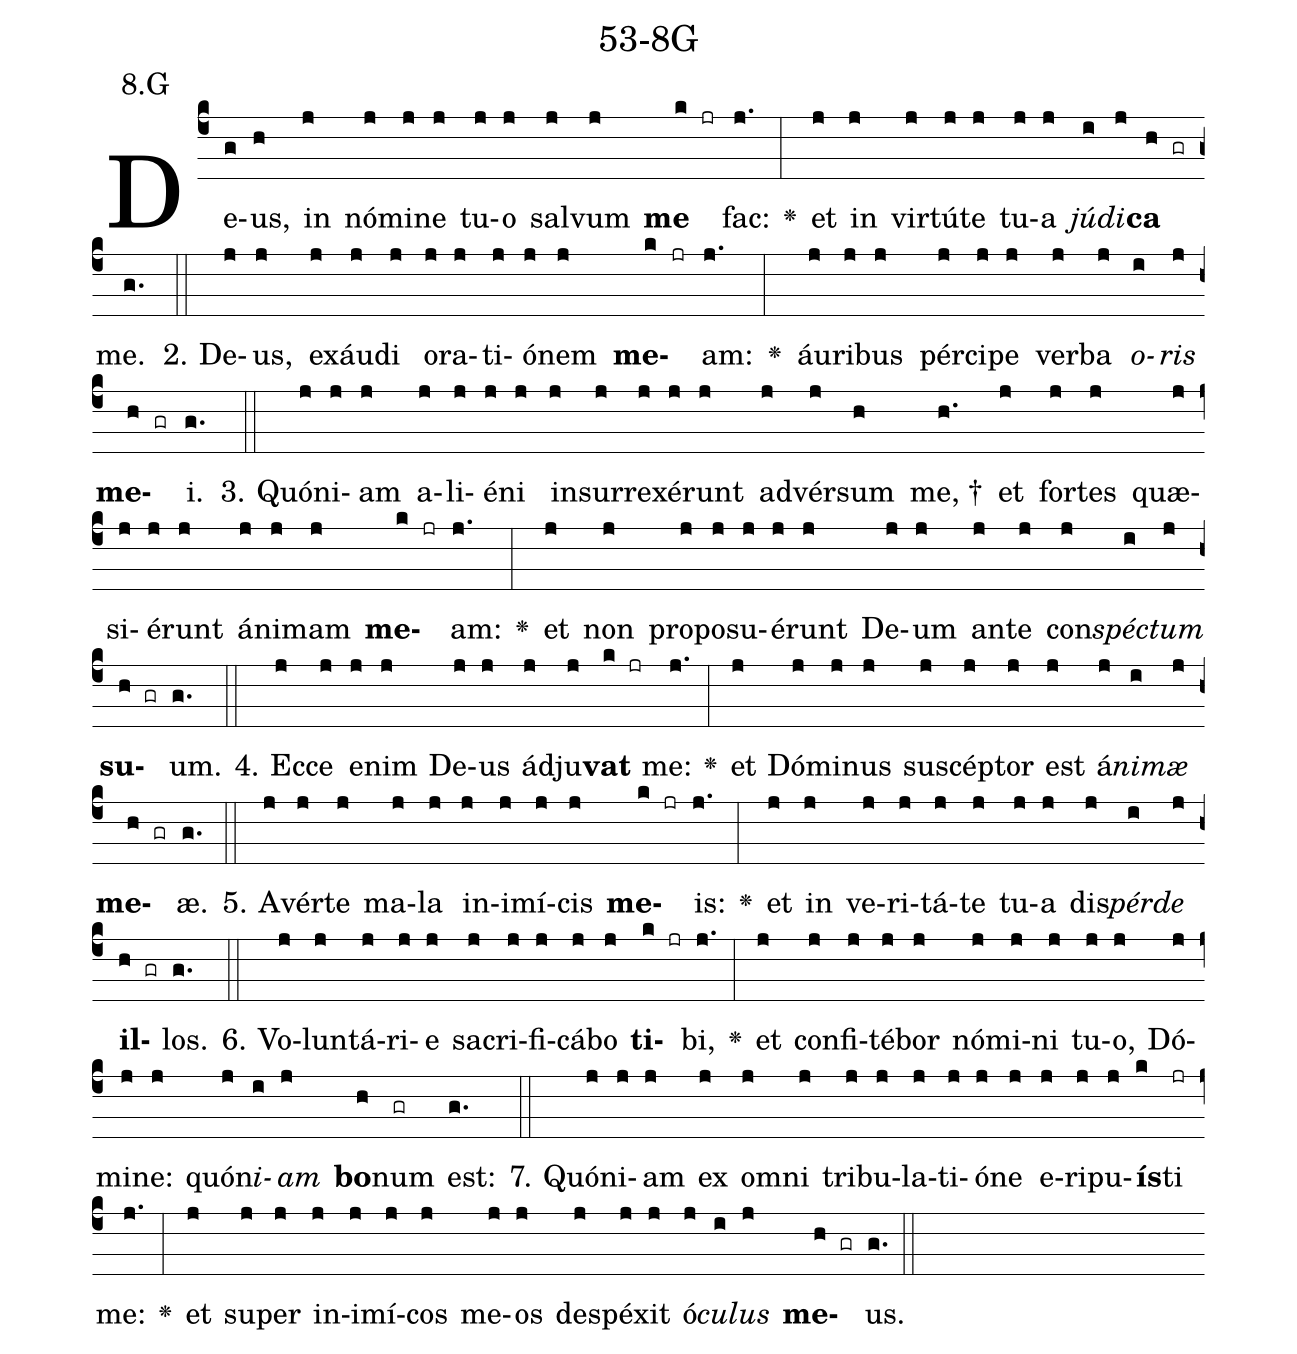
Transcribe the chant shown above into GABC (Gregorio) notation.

name: 53-8G;
annotation: 8.G;
%%
(c4)De(g)us,(h) in(j) nó(j)mi(j)ne(j) tu(j)o(j) sal(j)vum(j) <b>me</b>(k jr) fac:(j.) <v>\greheightstar</v>(:) et(j) in(j) vir(j)tú(j)te(j) tu(j)a(j) <i>jú</i>(i)<i>di</i>(j)<b>ca</b>(h gr) me.(g.) (::)
2. De(j)us,(j) ex(j)áu(j)di(j) o(j)ra(j)ti(j)ó(j)nem(j) <b>me</b>(k jr)am:(j.) <v>\greheightstar</v>(:) áu(j)ri(j)bus(j) pér(j)ci(j)pe(j) ver(j)ba(j) <i>o</i>(i)<i>ris</i>(j) <b>me</b>(h gr)i.(g.) (::)
3. Quón(j)i(j)am(j) a(j)li(j)é(j)ni(j) in(j)sur(j)re(j)xé(j)runt(j) ad(j)vér(j)sum(h) me, †(h.) et(j) for(j)tes(j) quæ(j)si(j)é(j)runt(j) á(j)ni(j)mam(j) <b>me</b>(k jr)am:(j.) <v>\greheightstar</v>(:) et(j) non(j) pro(j)po(j)su(j)é(j)runt(j) De(j)um(j) an(j)te(j) con(j)<i>spéc</i>(i)<i>tum</i>(j) <b>su</b>(h gr)um.(g.) (::)
4. Ec(j)ce(j) e(j)nim(j) De(j)us(j) ád(j)ju(j)<b>vat</b>(k jr) me:(j.) <v>\greheightstar</v>(:) et(j) Dó(j)mi(j)nus(j) su(j)scép(j)tor(j) est(j) á(j)<i>ni</i>(i)<i>mæ</i>(j) <b>me</b>(h gr)æ.(g.) (::)
5. A(j)vér(j)te(j) ma(j)la(j) in(j)i(j)mí(j)cis(j) <b>me</b>(k jr)is:(j.) <v>\greheightstar</v>(:) et(j) in(j) ve(j)ri(j)tá(j)te(j) tu(j)a(j) dis(j)<i>pér</i>(i)<i>de</i>(j) <b>il</b>(h gr)los.(g.) (::)
6. Vo(j)lun(j)tá(j)ri(j)e(j) sa(j)cri(j)fi(j)cá(j)bo(j) <b>ti</b>(k jr)bi,(j.) <v>\greheightstar</v>(:) et(j) con(j)fi(j)té(j)bor(j) nó(j)mi(j)ni(j) tu(j)o,(j) Dó(j)mi(j)ne:(j) quón(j)<i>i</i>(i)<i>am</i>(j) <b>bo</b>(h)num(gr) est:(g.) (::)
7. Quón(j)i(j)am(j) ex(j) om(j)ni(j) tri(j)bu(j)la(j)ti(j)ó(j)ne(j) e(j)ri(j)pu(j)<b>ís</b>(k)ti(jr) me:(j.) <v>\greheightstar</v>(:) et(j) su(j)per(j) in(j)i(j)mí(j)cos(j) me(j)os(j) de(j)spé(j)xit(j) ó(j)<i>cu</i>(i)<i>lus</i>(j) <b>me</b>(h gr)us.(g.) (::)
